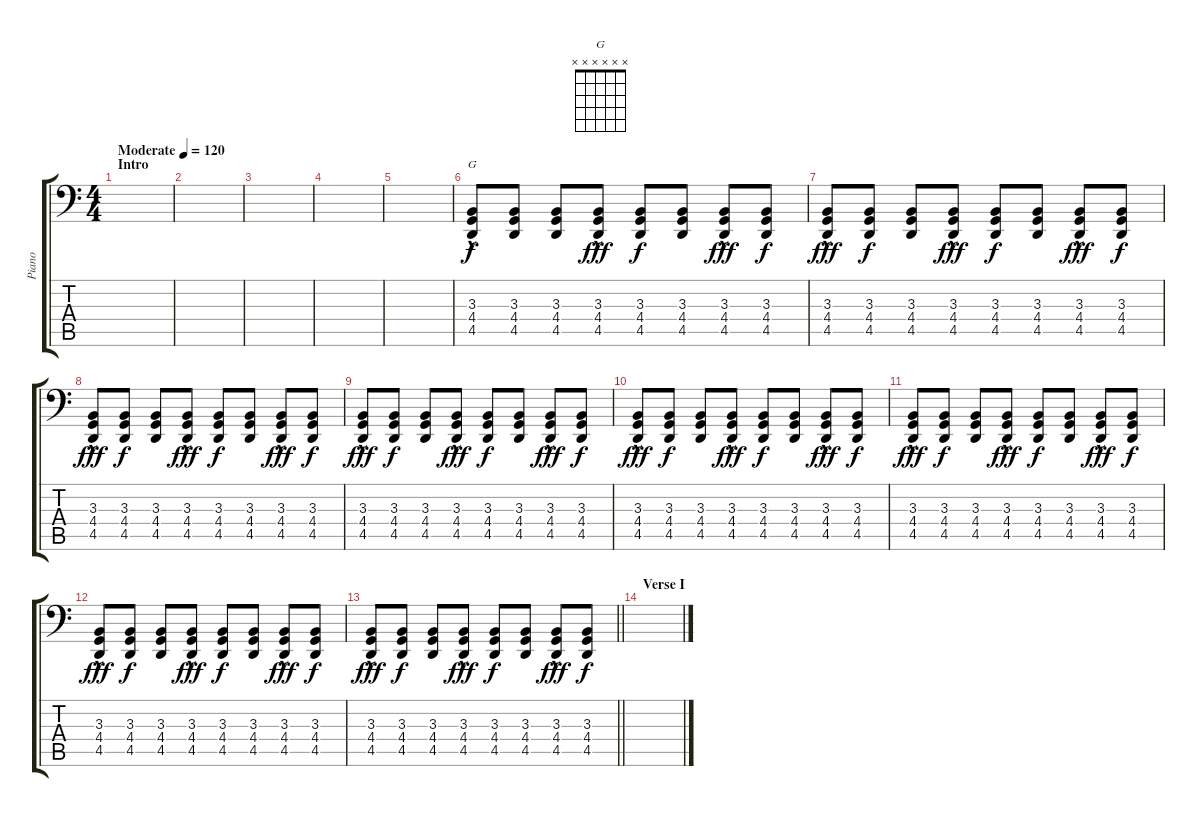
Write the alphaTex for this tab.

\track ("Piano" "Piano") {instrument acousticgrandpiano}
\staff {score tabs}
\tuning (F3 C3 Ab2 Eb2 Bb1 F1) {hide}
\chord ("G" x x x x x x)
\ts (4 4)
\section ("" "Intro")
\tempo (120 "Moderate")
\clef f4
\ks c
|
|
|
|
|
(3.3{hac} 4.4{hac} 4.5{hac}).8{ch "G" volume 11} (3.3 4.4 4.5).8{dy f} (3.3 4.4 4.5).8 (3.3{hac} 4.4{hac} 4.5{hac}).8{dy fff} (3.3 4.4 4.5).8{dy f} (3.3 4.4 4.5).8 (3.3{hac} 4.4{hac} 4.5{hac}).8{dy fff} (3.3 4.4 4.5).8{dy f} |
(3.3{hac} 4.4{hac} 4.5{hac}).8{dy fff} (3.3 4.4 4.5).8{dy f} (3.3 4.4 4.5).8 (3.3{hac} 4.4{hac} 4.5{hac}).8{dy fff} (3.3 4.4 4.5).8{dy f} (3.3 4.4 4.5).8 (3.3{hac} 4.4{hac} 4.5{hac}).8{dy fff} (3.3 4.4 4.5).8{dy f} |
(3.3{hac} 4.4{hac} 4.5{hac}).8{dy fff} (3.3 4.4 4.5).8{dy f} (3.3 4.4 4.5).8 (3.3{hac} 4.4{hac} 4.5{hac}).8{dy fff} (3.3 4.4 4.5).8{dy f} (3.3 4.4 4.5).8 (3.3{hac} 4.4{hac} 4.5{hac}).8{dy fff} (3.3 4.4 4.5).8{dy f} |
(3.3{hac} 4.4{hac} 4.5{hac}).8{dy fff} (3.3 4.4 4.5).8{dy f} (3.3 4.4 4.5).8 (3.3{hac} 4.4{hac} 4.5{hac}).8{dy fff} (3.3 4.4 4.5).8{dy f} (3.3 4.4 4.5).8 (3.3{hac} 4.4{hac} 4.5{hac}).8{dy fff} (3.3 4.4 4.5).8{dy f} |
(3.3{hac} 4.4{hac} 4.5{hac}).8{dy fff} (3.3 4.4 4.5).8{dy f} (3.3 4.4 4.5).8 (3.3{hac} 4.4{hac} 4.5{hac}).8{dy fff} (3.3 4.4 4.5).8{dy f} (3.3 4.4 4.5).8 (3.3{hac} 4.4{hac} 4.5{hac}).8{dy fff} (3.3 4.4 4.5).8{dy f} |
(3.3{hac} 4.4{hac} 4.5{hac}).8{dy fff} (3.3 4.4 4.5).8{dy f} (3.3 4.4 4.5).8 (3.3{hac} 4.4{hac} 4.5{hac}).8{dy fff} (3.3 4.4 4.5).8{dy f} (3.3 4.4 4.5).8 (3.3{hac} 4.4{hac} 4.5{hac}).8{dy fff} (3.3 4.4 4.5).8{dy f} |
(3.3{hac} 4.4{hac} 4.5{hac}).8{dy fff} (3.3 4.4 4.5).8{dy f} (3.3 4.4 4.5).8 (3.3{hac} 4.4{hac} 4.5{hac}).8{dy fff} (3.3 4.4 4.5).8{dy f} (3.3 4.4 4.5).8 (3.3{hac} 4.4{hac} 4.5{hac}).8{dy fff} (3.3 4.4 4.5).8{dy f} |
\barLineRight lightlight
(3.3{hac} 4.4{hac} 4.5{hac}).8{dy fff} (3.3 4.4 4.5).8{dy f} (3.3 4.4 4.5).8 (3.3{hac} 4.4{hac} 4.5{hac}).8{dy fff} (3.3 4.4 4.5).8{dy f} (3.3 4.4 4.5).8 (3.3{hac} 4.4{hac} 4.5{hac}).8{dy fff} (3.3 4.4 4.5).8{dy f} |
\section ("" "Verse I")
